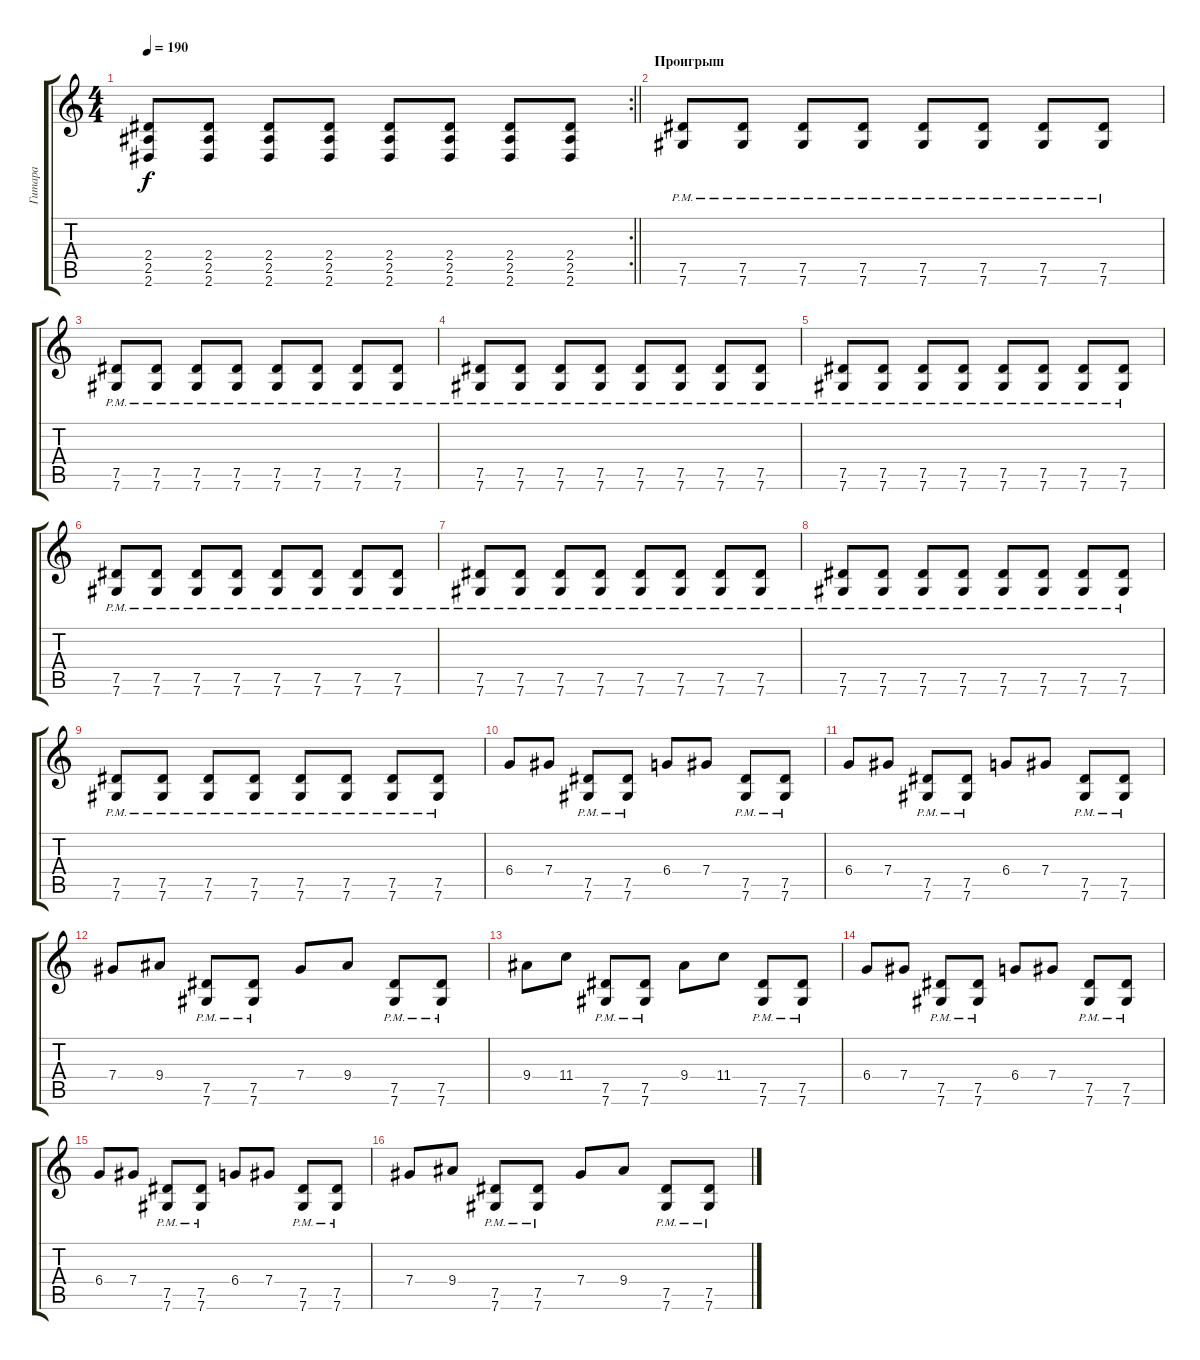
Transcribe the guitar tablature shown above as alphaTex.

\track ("Гитара" "Гитара") {instrument distortionguitar}
\staff {score tabs}
\tuning (Eb4 Bb3 Gb3 Db3 Ab2 Db2) {hide}
\rc 2
\ts (4 4)
\tempo 190
\clef g2
\barLineRight lightlight
\ks c
(2.4 2.5 2.6).8{dy f} (2.4 2.5 2.6).8 (2.4 2.5 2.6).8 (2.4 2.5 2.6).8 (2.4 2.5 2.6).8 (2.4 2.5 2.6).8 (2.4 2.5 2.6).8 (2.4 2.5 2.6).8 |
\section ("" "Проигрыш")
(7.5{pm} 7.6{pm}).8 (7.5{pm} 7.6{pm}).8 (7.5{pm} 7.6{pm}).8 (7.5{pm} 7.6{pm}).8 (7.5{pm} 7.6{pm}).8 (7.5{pm} 7.6{pm}).8 (7.5{pm} 7.6{pm}).8 (7.5{pm} 7.6{pm}).8 |
(7.5{pm} 7.6{pm}).8 (7.5{pm} 7.6{pm}).8 (7.5{pm} 7.6{pm}).8 (7.5{pm} 7.6{pm}).8 (7.5{pm} 7.6{pm}).8 (7.5{pm} 7.6{pm}).8 (7.5{pm} 7.6{pm}).8 (7.5{pm} 7.6{pm}).8 |
(7.5{pm} 7.6{pm}).8 (7.5{pm} 7.6{pm}).8 (7.5{pm} 7.6{pm}).8 (7.5{pm} 7.6{pm}).8 (7.5{pm} 7.6{pm}).8 (7.5{pm} 7.6{pm}).8 (7.5{pm} 7.6{pm}).8 (7.5{pm} 7.6{pm}).8 |
(7.5{pm} 7.6{pm}).8 (7.5{pm} 7.6{pm}).8 (7.5{pm} 7.6{pm}).8 (7.5{pm} 7.6{pm}).8 (7.5{pm} 7.6{pm}).8 (7.5{pm} 7.6{pm}).8 (7.5{pm} 7.6{pm}).8 (7.5{pm} 7.6{pm}).8 |
(7.5{pm} 7.6{pm}).8 (7.5{pm} 7.6{pm}).8 (7.5{pm} 7.6{pm}).8 (7.5{pm} 7.6{pm}).8 (7.5{pm} 7.6{pm}).8 (7.5{pm} 7.6{pm}).8 (7.5{pm} 7.6{pm}).8 (7.5{pm} 7.6{pm}).8 |
(7.5{pm} 7.6{pm}).8 (7.5{pm} 7.6{pm}).8 (7.5{pm} 7.6{pm}).8 (7.5{pm} 7.6{pm}).8 (7.5{pm} 7.6{pm}).8 (7.5{pm} 7.6{pm}).8 (7.5{pm} 7.6{pm}).8 (7.5{pm} 7.6{pm}).8 |
(7.5{pm} 7.6{pm}).8 (7.5{pm} 7.6{pm}).8 (7.5{pm} 7.6{pm}).8 (7.5{pm} 7.6{pm}).8 (7.5{pm} 7.6{pm}).8 (7.5{pm} 7.6{pm}).8 (7.5{pm} 7.6{pm}).8 (7.5{pm} 7.6{pm}).8 |
(7.5{pm} 7.6{pm}).8 (7.5{pm} 7.6{pm}).8 (7.5{pm} 7.6{pm}).8 (7.5{pm} 7.6{pm}).8 (7.5{pm} 7.6{pm}).8 (7.5{pm} 7.6{pm}).8 (7.5{pm} 7.6{pm}).8 (7.5{pm} 7.6{pm}).8 |
6.4.8 7.4.8 (7.5{pm} 7.6{pm}).8 (7.5{pm} 7.6{pm}).8 6.4.8 7.4.8 (7.5{pm} 7.6{pm}).8 (7.5{pm} 7.6{pm}).8 |
6.4.8 7.4.8 (7.5{pm} 7.6{pm}).8 (7.5{pm} 7.6{pm}).8 6.4.8 7.4.8 (7.5{pm} 7.6{pm}).8 (7.5{pm} 7.6{pm}).8 |
7.4.8 9.4.8 (7.5{pm} 7.6{pm}).8 (7.5{pm} 7.6{pm}).8 7.4.8 9.4.8 (7.5{pm} 7.6{pm}).8 (7.5{pm} 7.6{pm}).8 |
9.4.8 11.4.8 (7.5{pm} 7.6{pm}).8 (7.5{pm} 7.6{pm}).8 9.4.8 11.4.8 (7.5{pm} 7.6{pm}).8 (7.5{pm} 7.6{pm}).8 |
6.4.8 7.4.8 (7.5{pm} 7.6{pm}).8 (7.5{pm} 7.6{pm}).8 6.4.8 7.4.8 (7.5{pm} 7.6{pm}).8 (7.5{pm} 7.6{pm}).8 |
6.4.8 7.4.8 (7.5{pm} 7.6{pm}).8 (7.5{pm} 7.6{pm}).8 6.4.8 7.4.8 (7.5{pm} 7.6{pm}).8 (7.5{pm} 7.6{pm}).8 |
7.4.8 9.4.8 (7.5{pm} 7.6{pm}).8 (7.5{pm} 7.6{pm}).8 7.4.8 9.4.8 (7.5{pm} 7.6{pm}).8 (7.5{pm} 7.6{pm}).8
